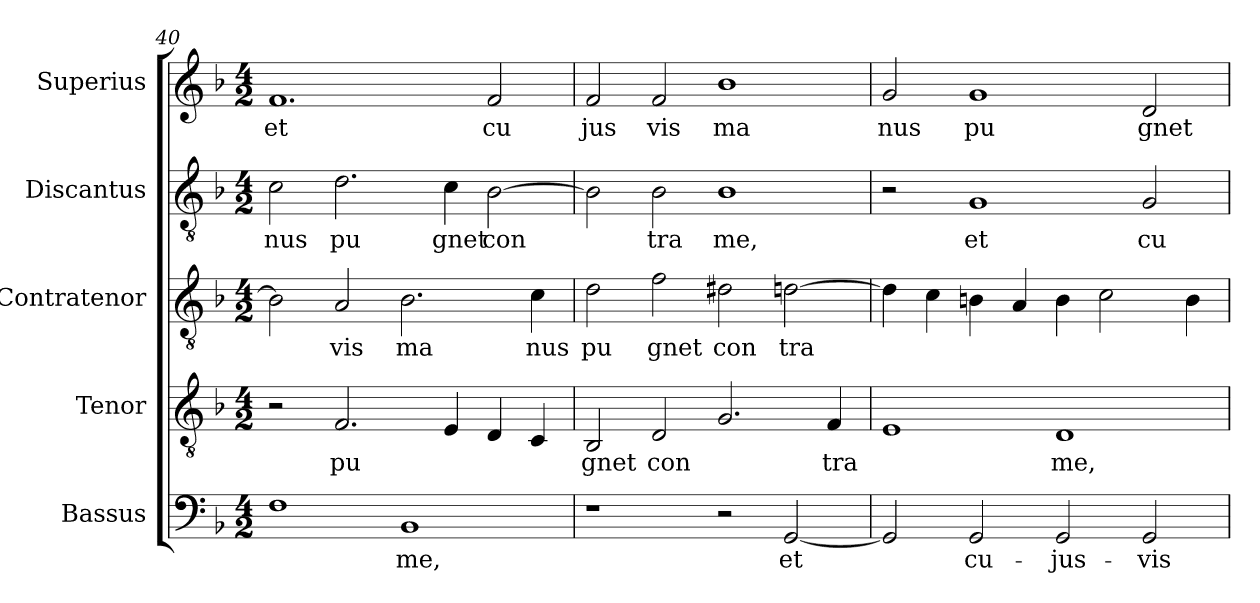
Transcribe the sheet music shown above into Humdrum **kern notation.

**kern	**text	**kern	**text	**kern	**text	**kern	**text	**kern	**text
*part5	*part5	*part4	*part4	*part3	*part3	*part2	*part2	*part1	*part1
*staff5	*staff5	*staff4	*staff4	*staff3	*staff3	*staff2	*staff2	*staff1	*staff1
*I"Bassus	*	*I"Tenor	*	*I"Contratenor	*	*I"Discantus	*	*I"Superius	*
*clefF4	*	*clefGv2	*	*clefGv2	*	*clefGv2	*	*clefG2	*
*ITrd-3c-5	*	*ITrd-3c-5	*	*ITrd-3c-5	*	*ITrd-3c-5	*	*	*
*k[b-e-]	*	*k[b-e-]	*	*k[b-e-]	*	*k[b-e-]	*	*k[b-]	*
*B-:	*	*B-:	*	*B-:	*	*B-:	*	*F:	*
*M4/2	*	*M4/2	*	*M4/2	*	*M4/2	*	*M4/2	*
=40	=40	=40	=40	=40	=40	=40	=40	=40	=40
!	!	!	!	!	!	!	!LO:LY:b:cj	!	!LO:LY:b:cj
1B-	.	2r	.	2e-\]	.	2f\	nus	1.f	et
!	!	!	!LO:LY:b	!	!LO:LY:b:cj	!	!LO:LY:b:cj	!	!
.	.	2.B-/	pu	2d/	vis	2.g\	pu	.	.
!	!LO:LY:b:cj	!	!	!	!LO:LY:b:cj	!	!	!	!
1E-	me,	.	.	2.e-\	ma	.	.	.	.
!	!	!	!	!	!	!	!LO:LY:b:cj	!	!
.	.	4A/	.	.	.	4f\	gnet	.	.
!	!	!	!	!	!	!	!LO:LY:b	!	!LO:LY:b:cj
.	.	4G/	.	.	.	[>2e-\	con	2f/	cu
!	!	!	!	!	!LO:LY:b:cj	!	!	!	!
.	.	4F/	.	4f\	nus	.	.	.	.
=41	=41	=41	=41	=41	=41	=41	=41	=41	=41
!	!	!	!LO:LY:b:cj	!	!LO:LY:b:cj	!	!	!	!LO:LY:b:cj
1r	.	2E-/	gnet	2g\	pu	2e-\]	.	2f/	jus
!	!	!	!LO:LY:b	!	!LO:LY:b:cj	!	!LO:LY:b:cj	!	!LO:LY:b:cj
.	.	2G/	con	2b-\	gnet	2e-\	tra	2f/	vis
!	!	!	!	!	!LO:LY:b:cj	!	!LO:LY:b:cj	!	!LO:LY:b:cj
2r	.	2.c/	.	2g#X\	con	1e-	me,	1b-	ma
!	!LO:LY:b:cj	!	!	!	!LO:LY:b	!	!	!	!
[<2C/	et	.	.	[>2g\	tra	.	.	.	.
!	!	!	!LO:LY:b	!	!	!	!	!	!
.	.	4B-/	tra	.	.	.	.	.	.
=42	=42	=42	=42	=42	=42	=42	=42	=42	=42
!	!	!	!	!	!	!	!	!	!LO:LY:b:cj
2C/]	.	1A	.	4g\]	.	2r	.	2g/	nus
.	.	.	.	4f\	.	.	.	.	.
!	!LO:LY:b:cj	!	!	!	!	!	!LO:LY:b:cj	!	!LO:LY:b:cj
2C/	cu-	.	.	4en\	.	1c	et	1g	pu
.	.	.	.	4d/	.	.	.	.	.
!	!LO:LY:b:cj	!	!LO:LY:b:cj	!	!	!	!	!	!
2C/	-jus-	1G	me,	4e\	.	.	.	.	.
.	.	.	.	2f\	.	.	.	.	.
!	!LO:LY:b:cj	!	!	!	!	!	!LO:LY:b:cj	!	!LO:LY:b:cj
2C/	-vis	.	.	.	.	2c/	cu	2d/	gnet
.	.	.	.	4e\	.	.	.	.	.
=	=	=	=	=	=	=	=	=	=
*-	*-	*-	*-	*-	*-	*-	*-	*-	*-
